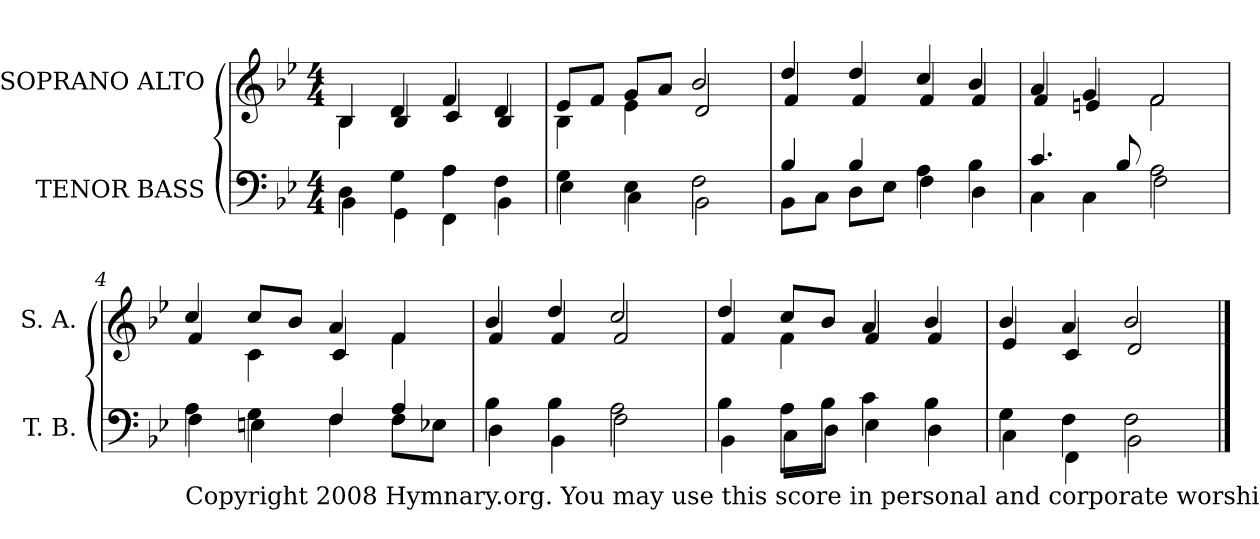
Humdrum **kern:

**kern	**kern
*part2	*part1
*staff2	*staff1
*I"TENOR BASS	*I"SOPRANO ALTO
*I'T. B.	*I'S. A.
!!LO:PB:g=z
*clefF4	*clefG2
*k[b-e-]	*k[b-e-]
*B-:	*B-:
*M4/4	*M4/4
=	=
*^	*^
4Di\	4BB-i\	4B-i/	4B-i\
4Gi\	4GGi\	4di/	4B-i/
4Ai\	4FFi\	4fi/	4ci/
4Fi\	4BB-i\	4di/	4B-i/
=1	=1	=1	=1
4Gi\	4E-i\	8e-i/L	4B-i\
.	.	8fi/J	.
4E-i\	4Ci\	8gi/L	4e-i\
.	.	8ai/J	.
2Fi\	2BB-i\	2b-i/	2di/
=2	=2	=2	=2
4B-i/	8BB-i\L	4ddi/	4fi/
.	8Ci\J	.	.
4B-i/	8Di\L	4ddi/	4fi/
.	8E-i\J	.	.
4Ai\	4Fi\	4cci/	4fi/
4B-i\	4Di\	4b-i/	4fi/
=3	=3	=3	=3
4.ci/	4Ci\	4ai/	4fi/
.	4Ci\	4gi/	4eni/
8B-i/L	.	.	.
2Ai\	2Fi\	2fi/	2fi\
!!LO:LB:g=z	!!
=4	=4	=4	=4
!LO:TX:b:t=Copyright 2008 Hymnary.org. You may use this score in personal and corporate worship settings. Commercial use and republication are prohibited without written consent.	!	!	!
4Ai\	4Fi\	4cci/	4fi/
4Gi\	4Eni\	8cci/L	4ci\
.	.	8b-i/J	.
4Fi/	4Fi\	4ai/	4ci/
4Ai/	8Fi\L	4fi/	4fi\
.	8E-Xi\J	.	.
=5	=5	=5	=5
4B-i\	4Di\	4b-i/	4fi/
4B-i\	4BB-i\	4ddi/	4fi/
2Ai\	2Fi\	2cci/	2fi/
=6	=6	=6	=6
4B-i\	4BB-i\	4ddi/	4fi/
8Ai\L	8Ci\L	8cci/L	4fi\
8B-i\J	8Di\J	8b-i/J	.
4ci\	4E-i\	4ai/	4fi/
4B-i\	4Di\	4b-i/	4fi/
=7	=7	=7	=7
4Gi\	4Ci\	4b-i/	4e-i/
4Fi\	4FFi\	4ai/	4ci/
2Fi\	2BB-i\	2b-i/	2di/
*v	*v	*	*
*	*v	*v
==	==
*-	*-
